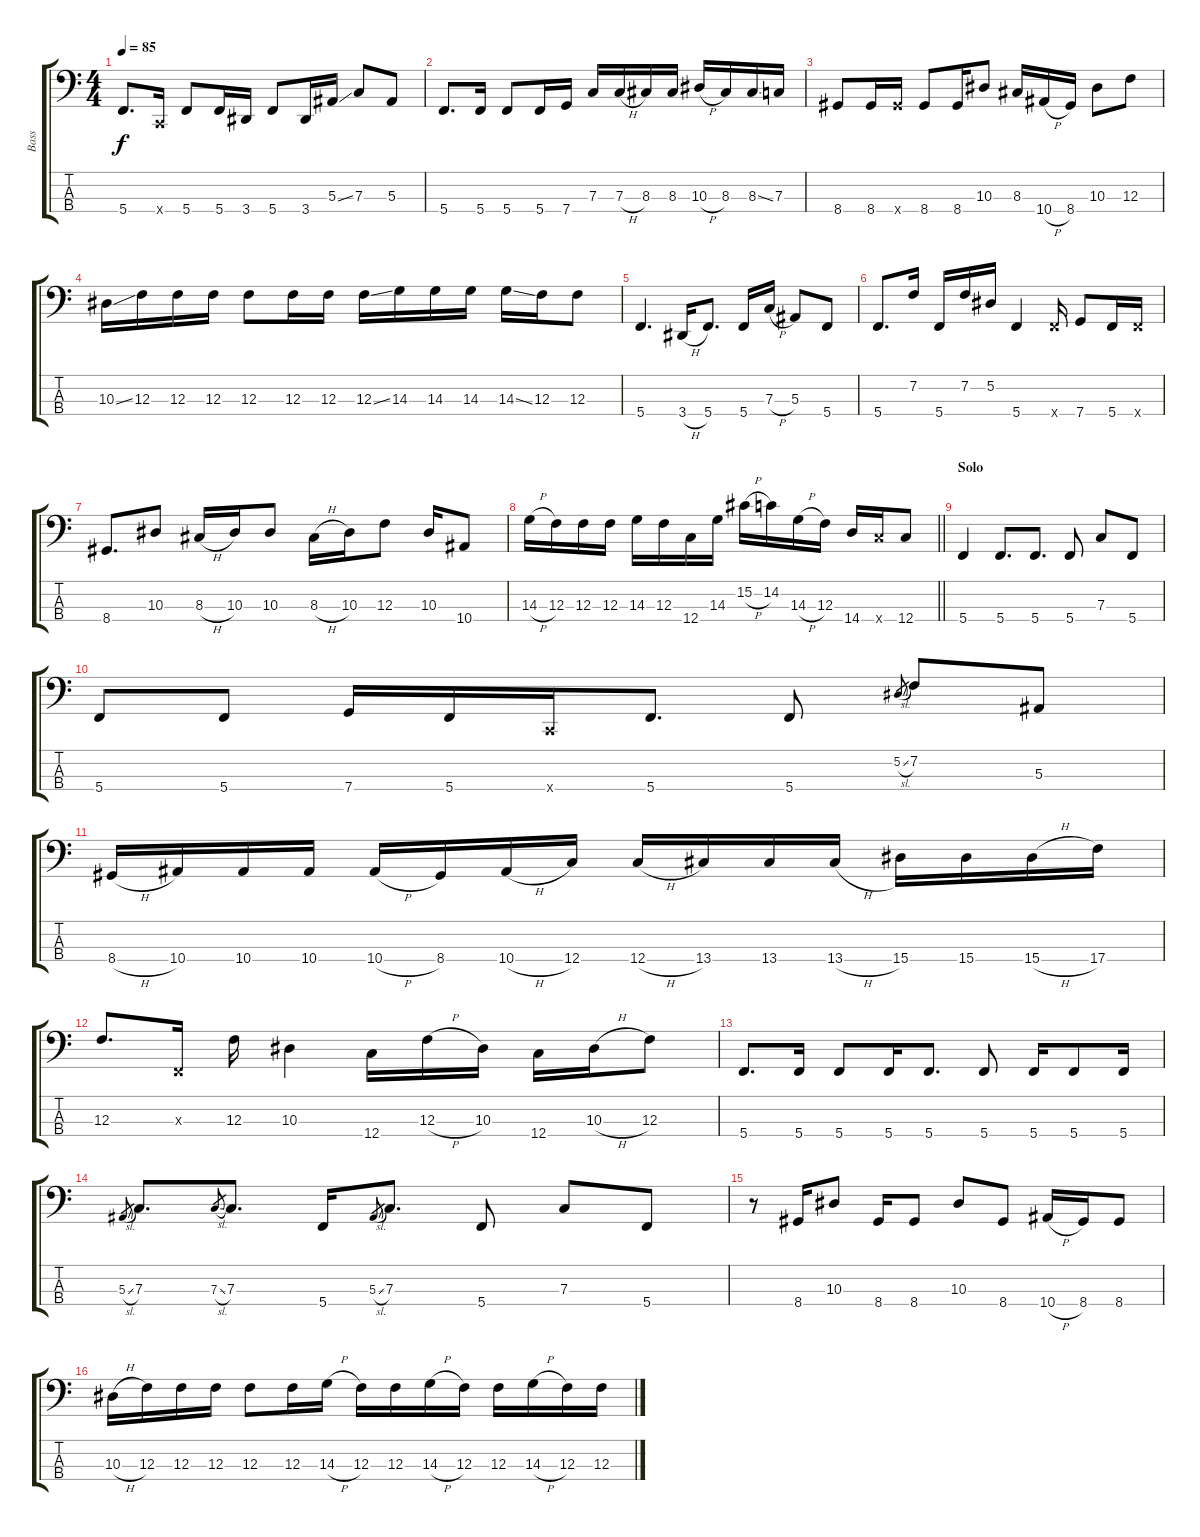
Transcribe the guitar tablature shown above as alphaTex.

\track ("Bass" "Bass") {instrument electricbassfinger}
\staff {score tabs}
\tuning (Eb2 Bb1 F1 C1) {hide}
\ts (4 4)
\tempo 85
\clef f4
\ks c
5.4.8{d dy f} 0.4{x}.16 5.4.8 5.4.16 3.4.16 5.4.8 3.4.16 5.3{ss}.16 7.3.8 5.3.8 |
5.4.8{d} 5.4.16 5.4.8 5.4.16 7.4.16 7.3.16 7.3{h}.16 8.3.16 8.3.16 10.3{h}.16 8.3.16 8.3{ss}.16 7.3.16 |
8.4.8 8.4.16 8.4{x}.16 8.4.8 8.4.16 10.3.8 8.3.16 10.4{h}.16 8.4.16 10.3.8 12.3.8 |
10.3{ss}.16 12.3.16 12.3.16 12.3.16 12.3.8 12.3.16 12.3.16 12.3{ss}.16 14.3.16 14.3.16 14.3.16 14.3{ss}.16 12.3.16 12.3.8 |
5.4.4{d} 3.4{h}.16 5.4.8{d} 5.4.16 7.3{h}.16 5.3.8 5.4.8 |
5.4.8{d} 7.2.16 5.4.16 7.2.16 5.2.16 5.4.4 5.4{x}.16 7.4.8 5.4.16 5.4{x}.16 |
8.4.8{d} 10.3.8 8.3{h}.16 10.3.16 10.3.8 8.3{h}.16 10.3.16 12.3.8 10.3.16 10.4.8 |
\barLineRight lightlight
14.3{h}.16 12.3.16 12.3.16 12.3.16 14.3.16 12.3.16 12.4.16 14.3.16 15.2{h}.16 14.2.16 14.3{h}.16 12.3.16 14.4.16 12.4{x}.16 12.4.8 |
\section ("" "Solo")
5.4.4 5.4.8{d} 5.4.8{d} 5.4.8 7.3.8 5.4.8 |
5.4.8 5.4.8 7.4.16 5.4.16 0.4{x}.16 5.4.8{d} 5.4.8 5.2{sl}.8{gr} 7.2.8 5.3.8 |
8.4{h}.16 10.4.16 10.4.16 10.4.16 10.4{h}.16 8.4.16 10.4{h}.16 12.4.16 12.4{h}.16 13.4.16 13.4.16 13.4{h}.16 15.4.16 15.4.16 15.4{h}.16 17.4.16 |
12.3.8{d} 0.3{x}.16 12.3.16 10.3.4 12.4.16 12.3{h}.16 10.3.16 12.4.16 10.3{h}.16 12.3.8 |
5.4.8{d} 5.4.16 5.4.8 5.4.16 5.4.8{d} 5.4.8 5.4.16 5.4.8 5.4.16 |
5.3{sl}.8{gr} 7.3.8{d} 7.3{sl}.8{gr} 7.3.8{d} 5.4.16 5.3{sl}.8{gr} 7.3.8{d} 5.4.8 7.3.8 5.4.8 |
r.8 8.4.16 10.3.8 8.4.16 8.4.8 10.3.8 8.4.8 10.4{h}.16 8.4.16 8.4.8 |
10.3{h}.16 12.3.16 12.3.16 12.3.16 12.3.8 12.3.16 14.3{h}.16 12.3.16 12.3.16 14.3{h}.16 12.3.16 12.3.16 14.3{h}.16 12.3.16 12.3.16
